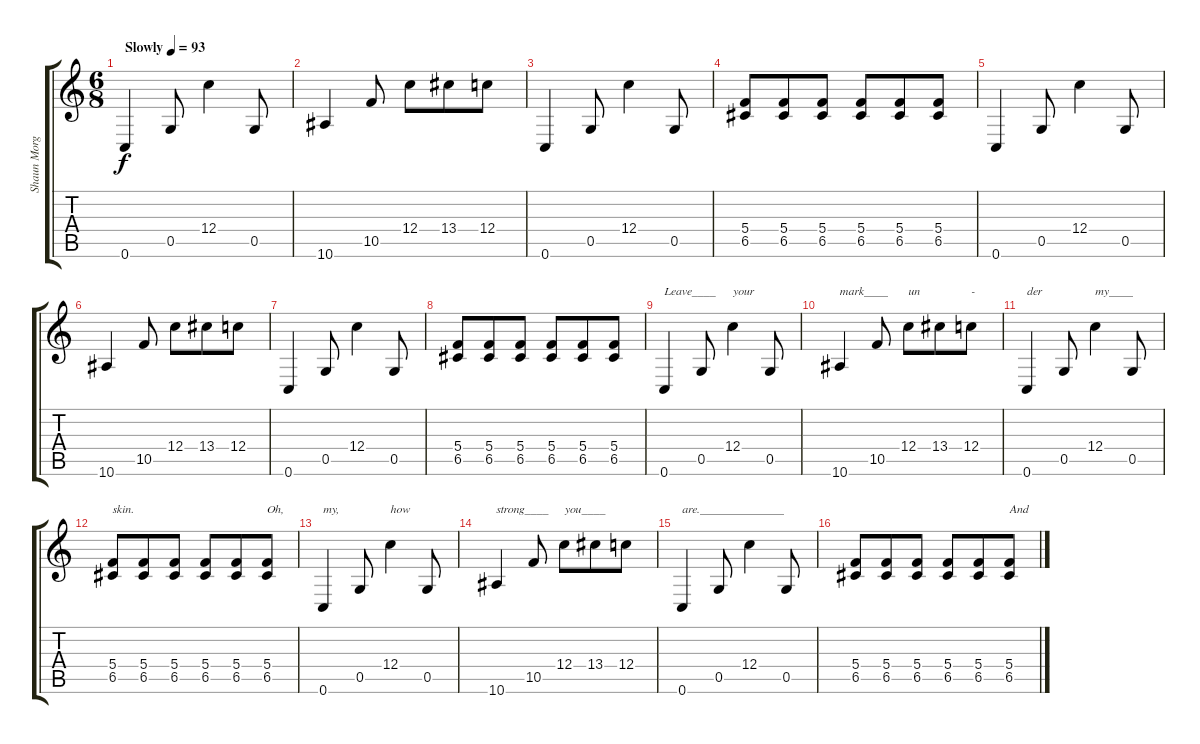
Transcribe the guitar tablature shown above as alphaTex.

\track ("Shaun Morgan [Lead Guitar]" "Shaun Morg") {instrument electricguitarclean}
\staff {score tabs}
\tuning (D4 A3 F3 C3 G2 C2) {hide}
\ts (6 8)
\tempo (93 "Slowly")
\clef g2
\ks c
0.6.4{dy f instrument electricguitarclean} 0.5.8 12.4.4 0.5.8 |
10.6.4 10.5.8 12.4.8 13.4.8 12.4.8 |
0.6.4 0.5.8 12.4.4 0.5.8 |
(5.4 6.5).8 (5.4 6.5).8 (5.4 6.5).8 (5.4 6.5).8 (5.4 6.5).8 (5.4 6.5).8 |
0.6.4 0.5.8 12.4.4 0.5.8 |
10.6.4 10.5.8 12.4.8 13.4.8 12.4.8 |
0.6.4 0.5.8 12.4.4 0.5.8 |
(5.4 6.5).8 (5.4 6.5).8 (5.4 6.5).8 (5.4 6.5).8 (5.4 6.5).8 (5.4 6.5).8 |
0.6.4{txt "Leave____"} 0.5.8 12.4.4{txt "your"} 0.5.8 |
10.6.4{txt "mark____"} 10.5.8 12.4.8{txt "un"} 13.4.8 12.4.8{txt "-"} |
0.6.4{txt "der"} 0.5.8 12.4.4{txt "my____"} 0.5.8 |
(5.4 6.5).8{txt "skin."} (5.4 6.5).8 (5.4 6.5).8 (5.4 6.5).8 (5.4 6.5).8 (5.4 6.5).8{txt "Oh,"} |
0.6.4{txt "my,"} 0.5.8 12.4.4{txt "how"} 0.5.8 |
10.6.4{txt "strong____"} 10.5.8 12.4.8{txt "you____"} 13.4.8 12.4.8 |
0.6.4{txt "are.______________"} 0.5.8 12.4.4 0.5.8 |
(5.4 6.5).8 (5.4 6.5).8 (5.4 6.5).8 (5.4 6.5).8 (5.4 6.5).8 (5.4 6.5).8{txt "And"}
